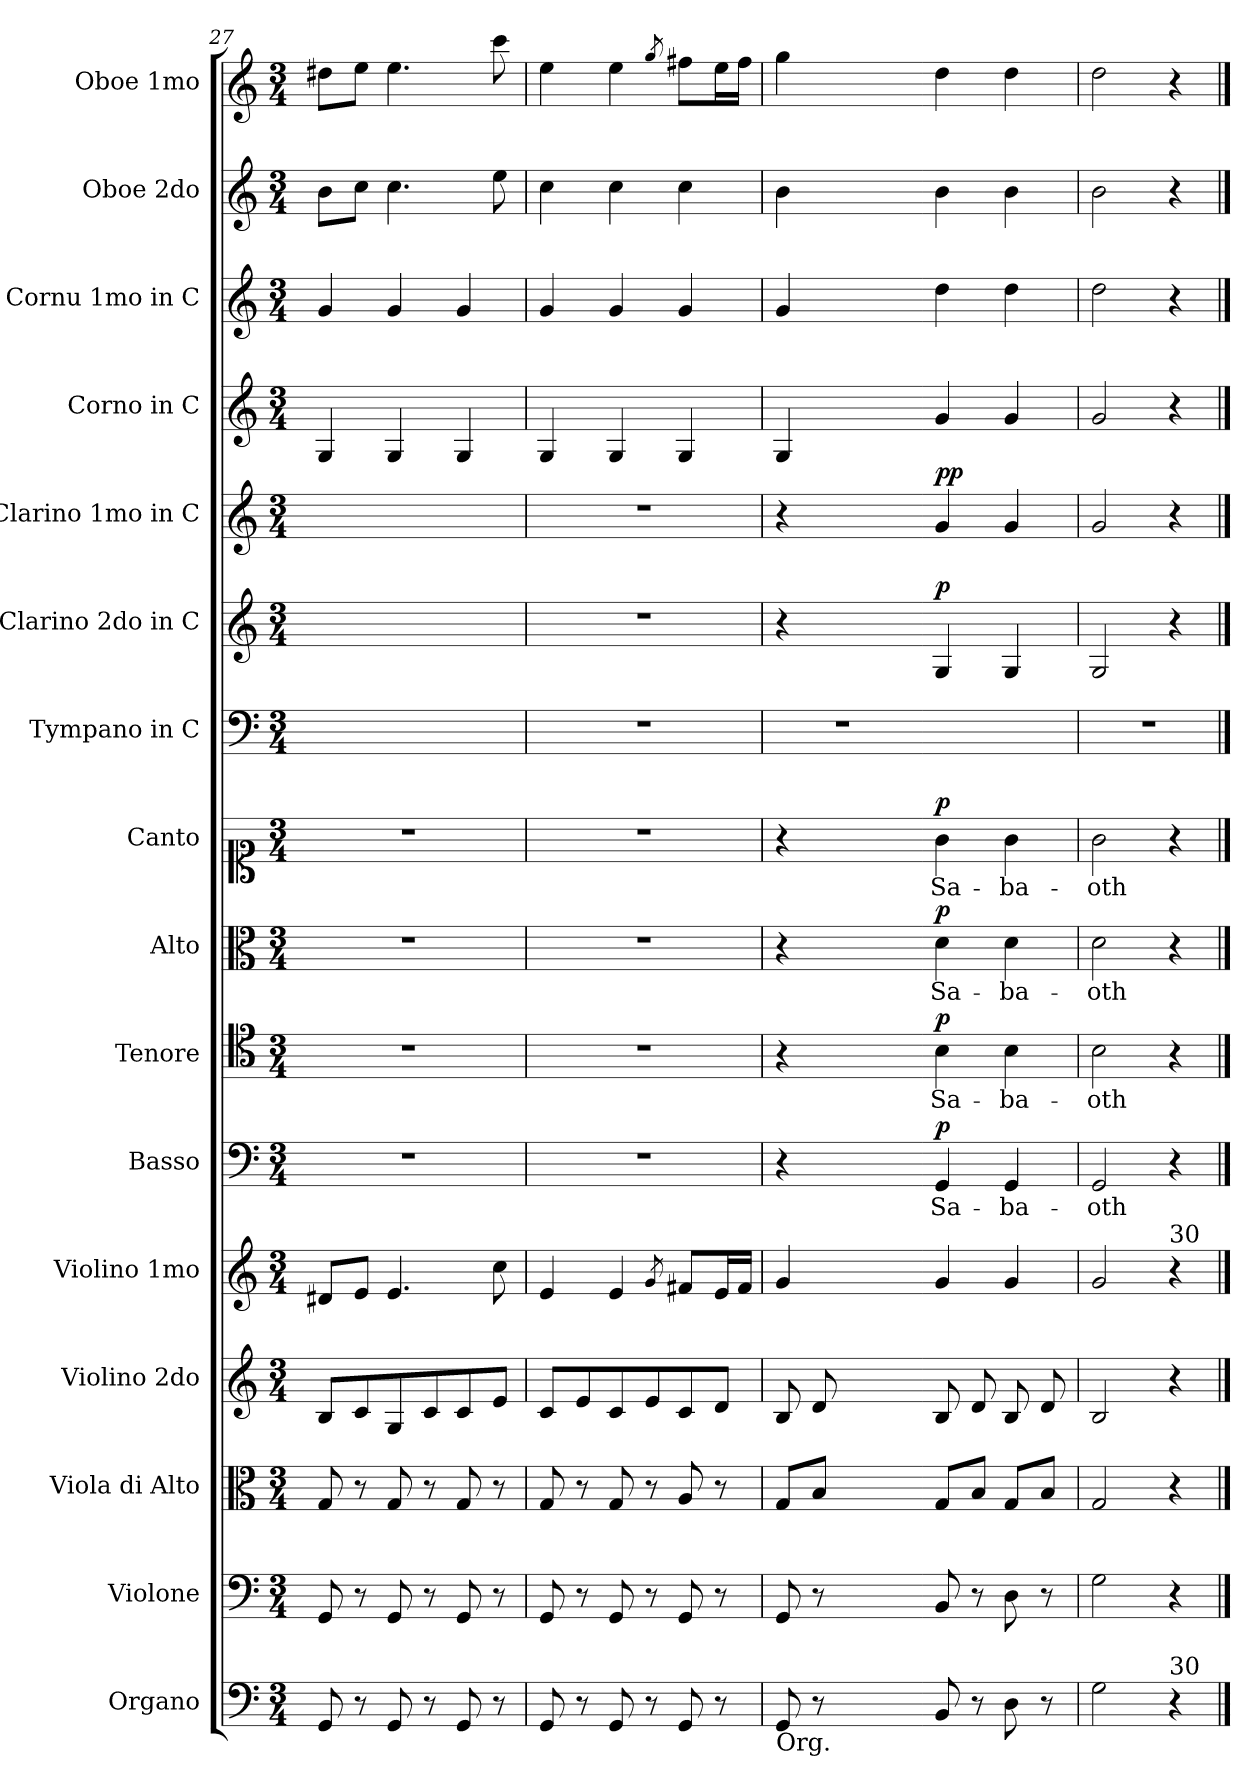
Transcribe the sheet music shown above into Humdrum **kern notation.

**kern	**kern	**kern	**kern	**kern	**kern	**text	**dynam	**kern	**text	**dynam	**kern	**text	**dynam	**kern	**text	**dynam	**kern	**kern	**dynam	**kern	**dynam	**kern	**kern	**kern	**kern
*part16	*part15	*part14	*part13	*part12	*part11	*part11	*part11	*part10	*part10	*part10	*part9	*part9	*part9	*part8	*part8	*part8	*part7	*part6	*part6	*part5	*part5	*part4	*part3	*part2	*part1
*staff16	*staff15	*staff14	*staff13	*staff12	*staff11	*staff11	*staff11	*staff10	*staff10	*staff10	*staff9	*staff9	*staff9	*staff8	*staff8	*staff8	*staff7	*staff6	*staff6	*staff5	*staff5	*staff4	*staff3	*staff2	*staff1
*I"Organo	*I"Violone	*I"Viola di Alto	*I"Violino 2do	*I"Violino 1mo	*I"Basso	*	*	*I"Tenore	*	*	*I"Alto	*	*	*I"Canto	*	*	*I"Tympano in C	*I"Clarino 2do in C	*	*I"Clarino 1mo in C	*	*I"Corno in C	*I"Cornu 1mo in C	*I"Oboe 2do	*I"Oboe 1mo
*I'org	*I'vlne	*	*	*I'vl I	*I'B	*	*	*I'T	*	*	*I'A	*	*	*	*	*	*	*	*	*I'clno I	*	*	*	*	*
*clefF4	*clefF4	*clefC3	*clefG2	*clefG2	*clefF4	*	*	*clefC4	*	*	*clefC3	*	*	*clefC1	*	*	*clefF4	*clefG2	*	*clefG2	*	*clefG2	*clefG2	*clefG2	*clefG2
*k[]	*k[]	*k[]	*k[]	*k[]	*k[]	*	*	*k[]	*	*	*k[]	*	*	*k[]	*	*	*k[]	*k[]	*	*k[]	*	*k[]	*k[]	*k[]	*k[]
*C:	*C:	*C:	*C:	*C:	*C:	*	*	*C:	*	*	*C:	*	*	*C:	*	*	*C:	*C:	*	*C:	*	*C:	*C:	*C:	*C:
*M3/4	*M3/4	*M3/4	*M3/4	*M3/4	*M3/4	*	*	*M3/4	*	*	*M3/4	*	*	*M3/4	*	*	*M3/4	*M3/4	*	*M3/4	*	*M3/4	*M3/4	*M3/4	*M3/4
=27	=27	=27	=27	=27	=27	=27	=27	=27	=27	=27	=27	=27	=27	=27	=27	=27	=27	=27	=27	=27	=27	=27	=27	=27	=27
8GG/	8GG/	8G/	8B/L	8d#X/L	2.r	.	.	2.r	.	.	2.r	.	.	2.r	.	.	2.ryy	2.ryy	.	2.ryy	.	4G/	4g/	8b\L	8dd#X\L
8r	8r	8r	8c/	8e/J	.	.	.	.	.	.	.	.	.	.	.	.	.	.	.	.	.	.	.	8cc\J	8ee\J
8GG/	8GG/	8G/	8G/	4.e/	.	.	.	.	.	.	.	.	.	.	.	.	.	.	.	.	.	4G/	4g/	4.cc\	4.ee\
8r	8r	8r	8c/	.	.	.	.	.	.	.	.	.	.	.	.	.	.	.	.	.	.	.	.	.	.
8GG/	8GG/	8G/	8c/	.	.	.	.	.	.	.	.	.	.	.	.	.	.	.	.	.	.	4G/	4g/	.	.
8r	8r	8r	8e/J	8cc\	.	.	.	.	.	.	.	.	.	.	.	.	.	.	.	.	.	.	.	8ee\	8ccc\
=28	=28	=28	=28	=28	=28	=28	=28	=28	=28	=28	=28	=28	=28	=28	=28	=28	=28	=28	=28	=28	=28	=28	=28	=28	=28
8GG/	8GG/	8G/	8c/L	4e/	2.r	.	.	2.r	.	.	2.r	.	.	2.r	.	.	2.r	2.r	.	2.r	.	4G/	4g/	4cc\	4ee\
8r	8r	8r	8e/	.	.	.	.	.	.	.	.	.	.	.	.	.	.	.	.	.	.	.	.	.	.
8GG/	8GG/	8G/	8c/	4e/	.	.	.	.	.	.	.	.	.	.	.	.	.	.	.	.	.	4G/	4g/	4cc\	4ee\
8r	8r	8r	8e/	.	.	.	.	.	.	.	.	.	.	.	.	.	.	.	.	.	.	.	.	.	.
.	.	.	.	8qg/	.	.	.	.	.	.	.	.	.	.	.	.	.	.	.	.	.	.	.	.	8qgg/
8GG/	8GG/	8A/	8c/	8f#X/L	.	.	.	.	.	.	.	.	.	.	.	.	.	.	.	.	.	4G/	4g/	4cc\	8ff#X\L
8r	8r	8r	8d/J	16e/L	.	.	.	.	.	.	.	.	.	.	.	.	.	.	.	.	.	.	.	.	16ee\L
.	.	.	.	16f#/JJ	.	.	.	.	.	.	.	.	.	.	.	.	.	.	.	.	.	.	.	.	16ff#\JJ
=29	=29	=29	=29	=29	=29	=29	=29	=29	=29	=29	=29	=29	=29	=29	=29	=29	=29	=29	=29	=29	=29	=29	=29	=29	=29
!LO:TX:b:t=Org.	!	!	!	!	!	!	!	!	!	!	!	!	!	!	!	!	!	!	!	!	!	!	!	!	!
8GG/	8GG/	8G/L	8B/	4g/	4r	.	.	4r	.	.	4r	.	.	4r	.	.	2.r	4r	.	4r	.	4G/	4g/	4b\	4gg\
8r	8r	8B/J	8d/	.	.	.	.	.	.	.	.	.	.	.	.	.	.	.	.	.	.	.	.	.	.
2ryy	2ryy	2ryy	2ryy	2ryy	2ryy	.	.	2ryy	.	.	2ryy	.	.	2ryy	.	.	.	2ryy	.	2ryy	.	2ryy	2ryy	2ryy	2ryy
=-	=-	=-	=-	=-	=-	=-	=-	=-	=-	=-	=-	=-	=-	=-	=-	=-	=-	=-	=-	=-	=-	=-	=-	=-	=-
!	!	!	!	!	!	!	!LO:DY:a	!	!	!LO:DY:a	!	!	!LO:DY:a	!	!	!LO:DY:a	!	!	!LO:DY:a	!	!LO:DY:a	!	!	!	!
8BB/	8BB/	8G/L	8B/	4g/	4GG/	Sa-	p	4B\	Sa-	p	4d\	Sa-	p	4g\	Sa-	p	2ryy	4G/	p	4g/	pp	4g/	4dd\	4b\	4dd\
8r	8r	8B/J	8d/	.	.	.	.	.	.	.	.	.	.	.	.	.	.	.	.	.	.	.	.	.	.
8D\	8D\	8G/L	8B/	4g/	4GG/	-ba-	.	4B\	-ba-	.	4d\	-ba-	.	4g\	-ba-	.	.	4G/	.	4g/	.	4g/	4dd\	4b\	4dd\
8r	8r	8B/J	8d/	.	.	.	.	.	.	.	.	.	.	.	.	.	.	.	.	.	.	.	.	.	.
=30	=30	=30	=30	=30	=30	=30	=30	=30	=30	=30	=30	=30	=30	=30	=30	=30	=30	=30	=30	=30	=30	=30	=30	=30	=30
2G\	2G\	2G/	2B/	2g/	2GG/	-oth	.	2B\	-oth	.	2d\	-oth	.	2g\	-oth	.	2.r	2G/	.	2g/	.	2g/	2dd\	2b\	2dd\
!	!	!	!	!LO:TX:a:t=30	!	!	!	!	!	!	!	!	!	!	!	!	!	!	!	!	!	!	!	!	!
!LO:TX:a:t=30	!	!	!	!	!	!	!	!	!	!	!	!	!	!	!	!	!	!	!	!	!	!	!	!	!
4r	4r	4r	4r	4r	4r	.	.	4r	.	.	4r	.	.	4r	.	.	.	4r	.	4r	.	4r	4r	4r	4r
==	==	==	==	==	==	==	==	==	==	==	==	==	==	==	==	==	==	==	==	==	==	==	==	==	==
*-	*-	*-	*-	*-	*-	*-	*-	*-	*-	*-	*-	*-	*-	*-	*-	*-	*-	*-	*-	*-	*-	*-	*-	*-	*-
